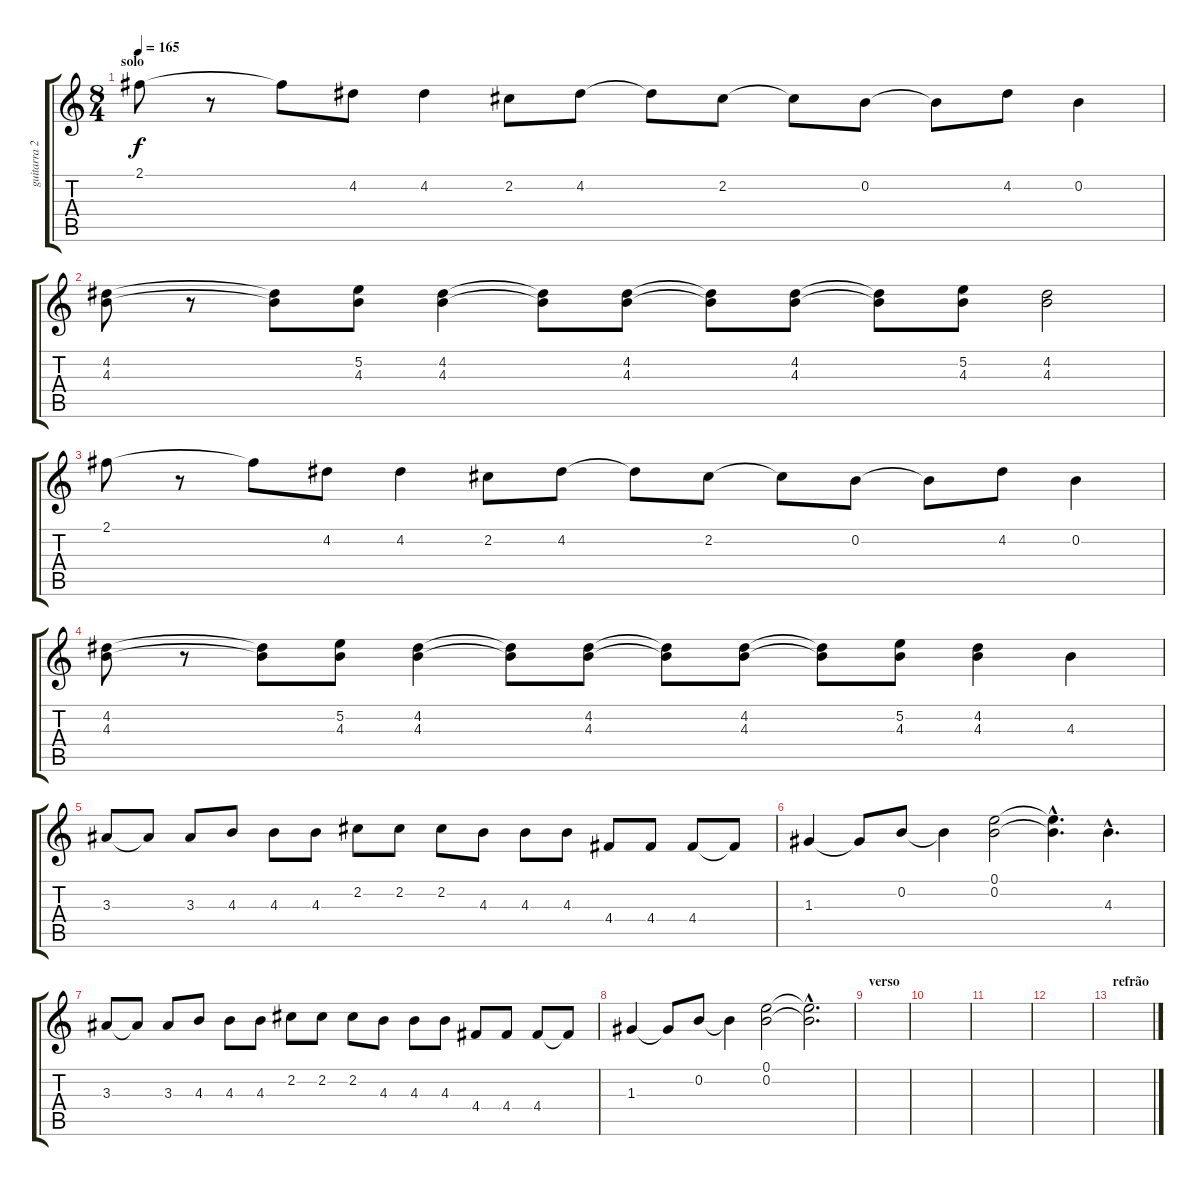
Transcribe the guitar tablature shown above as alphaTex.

\track ("guitarra 2" "guitarra 2") {instrument overdrivenguitar}
\staff {score tabs}
\tuning (E4 B3 G3 D3 A2 E2) {hide}
\ts (8 4)
\section ("" "solo")
\tempo 165
\clef g2
\ks c
2.1.8{dy f} r.8 2.1{t}.8 4.2.8 4.2.4 2.2.8 4.2.8 4.2{t}.8 2.2.8 2.2{t}.8 0.2.8 0.2{t}.8 4.2.8 0.2.4 |
(4.2 4.3).8 r.8 (4.2{t} 4.3{t}).8 (5.2 4.3).8 (4.2 4.3).4 (4.2{t} 4.3{t}).8 (4.2 4.3).8 (4.2{t} 4.3{t}).8 (4.2 4.3).8 (4.2{t} 4.3{t}).8 (5.2 4.3).8 (4.2 4.3).2 |
2.1.8 r.8 2.1{t}.8 4.2.8 4.2.4 2.2.8 4.2.8 4.2{t}.8 2.2.8 2.2{t}.8 0.2.8 0.2{t}.8 4.2.8 0.2.4 |
(4.2 4.3).8 r.8 (4.2{t} 4.3{t}).8 (5.2 4.3).8 (4.2 4.3).4 (4.2{t} 4.3{t}).8 (4.2 4.3).8 (4.2{t} 4.3{t}).8 (4.2 4.3).8 (4.2{t} 4.3{t}).8 (5.2 4.3).8 (4.2 4.3).4 4.3.4 |
3.3.8 3.3{t}.8 3.3.8 4.3.8 4.3.8 4.3.8 2.2.8 2.2.8 2.2.8 4.3.8 4.3.8 4.3.8 4.4.8 4.4.8 4.4.8 4.4{t}.8 |
1.3.4 1.3{t}.8 0.2.8 0.2{t}.4 (0.1 0.2).2 (0.1{hac t} 0.2{hac t}).4{d} 4.3{hac}.4{d} |
3.3.8 3.3{t}.8 3.3.8 4.3.8 4.3.8 4.3.8 2.2.8 2.2.8 2.2.8 4.3.8 4.3.8 4.3.8 4.4.8 4.4.8 4.4.8 4.4{t}.8 |
1.3.4 1.3{t}.8 0.2.8 0.2{t}.4 (0.1 0.2).2 (0.1{hac t} 0.2{hac t}).2{d} |
\section ("" "verso")
|
|
|
|
\section ("" "refrão")
